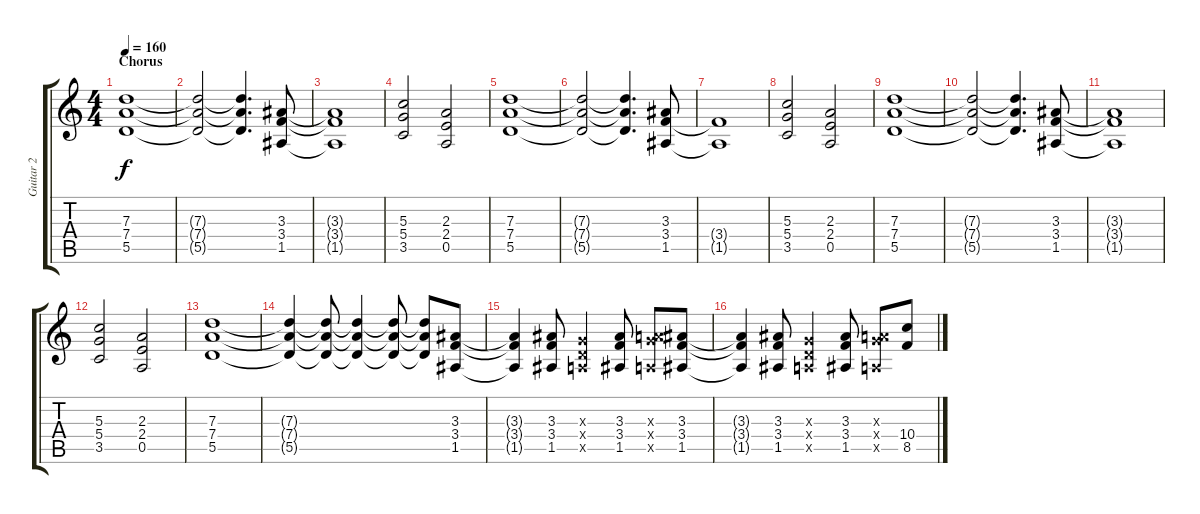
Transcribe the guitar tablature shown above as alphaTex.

\track ("Guitar 2" "Guitar 2") {instrument distortionguitar}
\staff {score tabs}
\tuning (E4 B3 G3 D3 A2 D2) {hide}
\ts (4 4)
\section ("" "Chorus")
\tempo 160
\clef g2
\ks c
(7.3 7.4 5.5).1{dy f} |
(7.3{t} 7.4{t} 5.5{t}).2 (7.3{t} 7.4{t} 5.5{t}).4{d} (3.3 3.4 1.5).8 |
(3.3{t} 3.4{t} 1.5{t}).1 |
(5.3 5.4 3.5).2 (2.3 2.4 0.5).2 |
(7.3 7.4 5.5).1 |
(7.3{t} 7.4{t} 5.5{t}).2 (7.3{t} 7.4{t} 5.5{t}).4{d} (3.3 3.4 1.5).8 |
(3.4{t} 1.5{t}).1 |
(5.3 5.4 3.5).2 (2.3 2.4 0.5).2 |
(7.3 7.4 5.5).1 |
(7.3{t} 7.4{t} 5.5{t}).2 (7.3{t} 7.4{t} 5.5{t}).4{d} (3.3 3.4 1.5).8 |
(3.3{t} 3.4{t} 1.5{t}).1 |
(5.3 5.4 3.5).2 (2.3 2.4 0.5).2 |
(7.3 7.4 5.5).1 |
(7.3{t} 7.4{t} 5.5{t}).4 (7.3{t} 7.4{t} 5.5{t}).8 (7.3{t} 7.4{t} 5.5{t}).4 (7.3{t} 7.4{t} 5.5{t}).8 (7.3{t} 7.4{t} 5.5{t}).8 (3.3 3.4 1.5).8 |
(3.3{t} 3.4{t} 1.5{t}).4 (3.3 3.4 1.5).8 (0.3{x} 0.4{x} 0.5{x}).4 (3.3 3.4 1.5).8 (0.3{x} 7.4{x} 0.5{x}).8 (3.3 3.4 1.5).8 |
(3.3{t} 3.4{t} 1.5{t}).4 (3.3 3.4 1.5).8 (0.3{x} 0.4{x} 0.5{x}).4 (3.3 3.4 1.5).8 (0.3{x} 7.4{x} 0.5{x}).8 (10.4 8.5).8
